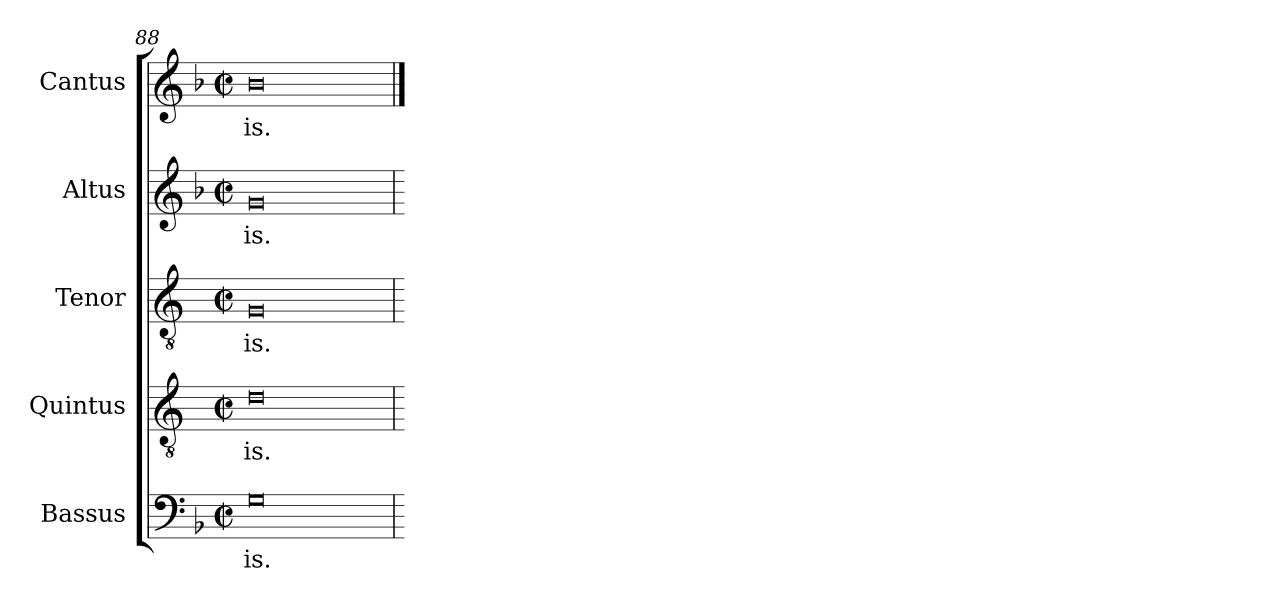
**kern	**text	**kern	**text	**kern	**text	**kern	**text	**kern	**text
*part5	*part5	*part4	*part4	*part3	*part3	*part2	*part2	*part1	*part1
*staff5	*staff5	*staff4	*staff4	*staff3	*staff3	*staff2	*staff2	*staff1	*staff1
*I"Bassus	*	*I"Quintus	*	*I"Tenor	*	*I"Altus	*	*I"Cantus	*
*clefF4	*	*clefGv2	*	*clefGv2	*	*clefG2	*	*clefG2	*
*k[b-]	*	*	*	*	*	*k[b-]	*	*k[b-]	*
*F:	*	*	*	*	*	*F:	*	*F:	*
*M2/2	*	*M2/2	*	*M2/2	*	*M2/2	*	*M2/2	*
*met(c|)	*	*met(c|)	*	*met(c|)	*	*met(c|)	*	*met(c|)	*
=88	=88	=88	=88	=88	=88	=88	=88	=88	=88
!	!LO:LY:b:cj	!	!LO:LY:b:cj	!	!LO:LY:b:cj	!	!LO:LY:b:cj	!	!LO:LY:b:cj
0G	-is.	0d	-is.	0G	-is.	0g	is.	0b-	is.
=	==	=	==	=	==	=	==	==	==
*-	*-	*-	*-	*-	*-	*-	*-	*-	*-
